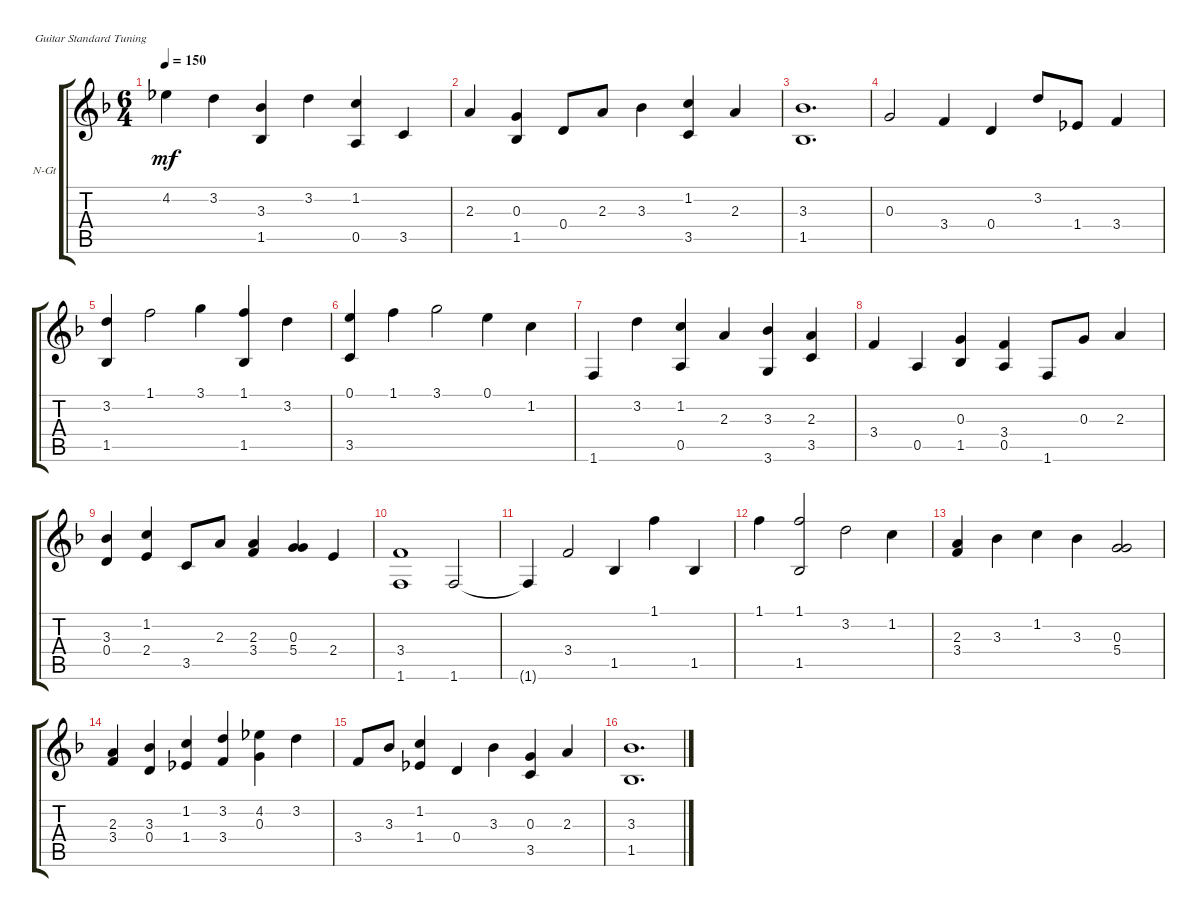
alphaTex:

\defaultSystemsLayout 4
\bracketExtendMode groupsimilarinstruments
\firstSystemTrackNameOrientation horizontal
\otherSystemsTrackNameOrientation horizontal
\track ("Nylon Guitar" "N-Gt") {instrument acousticguitarnylon}
\staff {score tabs}
\tuning (E4 B3 G3 D3 A2 E2)
\ts (6 4)
\tempo 150
\clef g2
\ks f
4.2.4{dy mf} 3.2.4 (3.3 1.5).4 3.2.4 (1.2 0.5).4 3.5.4 |
2.3.4 (0.3 1.5).4 0.4.8 2.3.8 3.3.4 (1.2 3.5).4 2.3.4 |
(3.3 1.5).1{d} |
0.3.2 3.4.4 0.4.4 3.2.8 1.4.8 3.4.4 |
(1.5 3.2).4 1.1.2 3.1.4 (1.1 1.5).4 3.2.4 |
(3.5 0.1).4 1.1.4 3.1.2 0.1.4 1.2.4 |
1.6.4 3.2.4 (1.2 0.5).4 2.3.4 (3.3 3.6).4 (2.3 3.5).4 |
3.4.4 0.5.4 (1.5 0.3).4 (3.4 0.5).4 1.6.8 0.3.8 2.3.4 |
(3.3 0.4).4 (1.2 2.4).4 3.5.8 2.3.8 (2.3 3.4).4 (0.3 5.4).4 2.4.4 |
(3.4 1.6).1 1.6.2 |
1.6{t}.4 3.4.2 1.5.4 1.1.4 1.5.4 |
1.1.4 (1.1 1.5).2 3.2.2 1.2.4 |
(3.4 2.3).4 3.3.4 1.2.4 3.3.4 (0.3 5.4).2 |
(2.3 3.4).4 (0.4 3.3).4 (1.2 1.4).4 (3.4 3.2).4 (4.2 0.3).4 3.2.4 |
3.4.8 3.3.8 (1.2 1.4).4 0.4.4 3.3.4 (0.3 3.5).4 2.3.4 |
(3.3 1.5).1{d}
